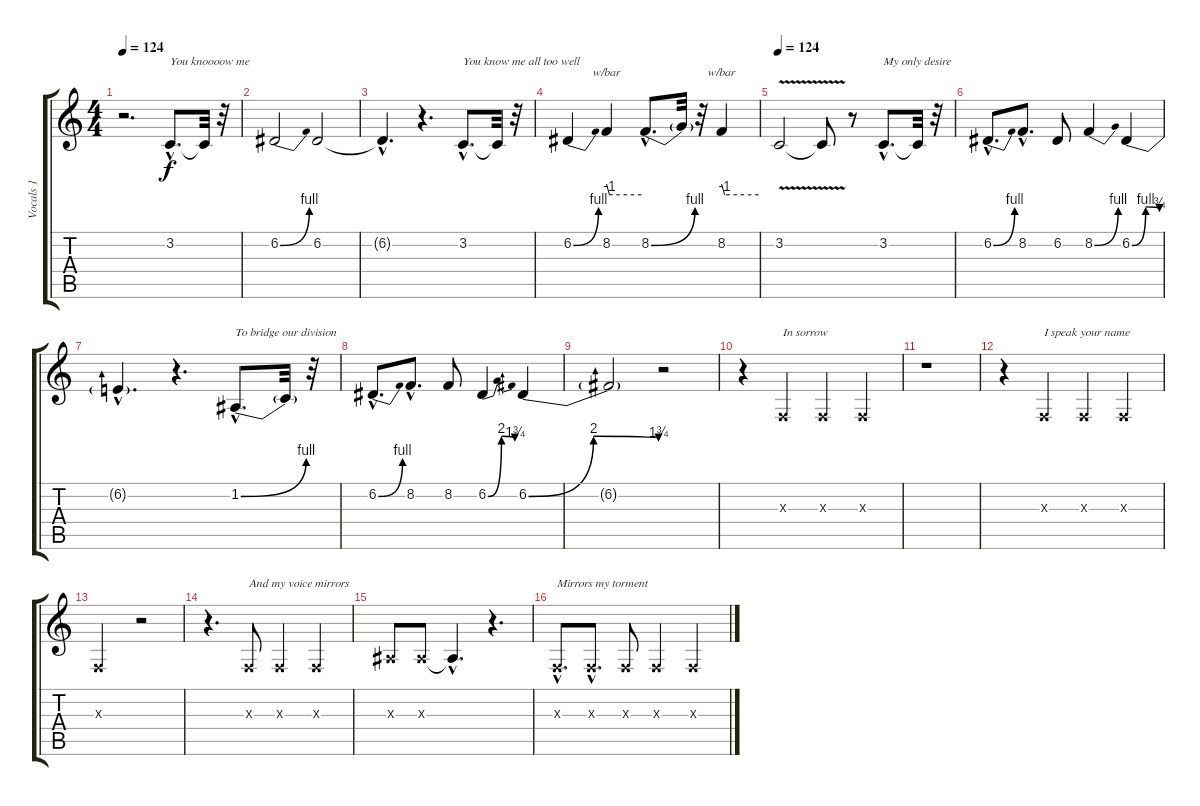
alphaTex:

\track ("Vocals 1 " "Vocals 1 ") {instrument oboe}
\staff {score tabs}
\tuning (D4 A3 F3 C3 G2 C2) {hide}
\ts (4 4)
\tempo 124
\clef g2
\ks c
r.2{d dy f} 3.2{hac}.8{d txt "You knoooow me"} 3.2{t}.32 r.32 |
6.2{be (bend 0 0 60 4)}.2 6.2.2 |
6.2{hac t}.4{d} r.4{d} 3.2{hac}.8{d txt "You know me all too well"} 3.2{t}.32 r.32 |
6.2{be (bend 0 0 60 4)}.4 8.2.4{tbe (custom default 0 0 5 -4 60 -4)} 8.2{be (bend 0 0 60 4) hac}.8{d} 8.2{t}.32 r.32 8.2.4{tbe (custom default 0 0 5 -4 60 -4)} |
\tempo 124
3.2{v}.2 3.2{t}.8 r.8 3.2{hac}.8{d txt "My only desire"} 3.2{t}.32 r.32 |
6.2{be (bend 0 0 60 4) hac}.8{d} 8.2{hac}.8{d} 6.2.8 8.2{be (bend 0 0 60 4)}.4 6.2{be (bendrelease 0 0 5 4 45 4 60 3)}.4 |
6.2{hac t}.4{d} r.4{d} 1.2{be (bend 0 0 60 4) hac}.8{d txt "To bridge our division"} 1.2{t}.32 r.32 |
6.2{be (bend 0 0 60 4) hac}.8{d} 8.2{hac}.8{d} 8.2.8 6.2{be (bendrelease 0 0 4 8 50 8 60 7)}.4 6.2{be (bendrelease 0 0 4 8 50 8 60 7)}.4 |
6.2{t}.2 r.2 |
r.4 0.3{x}.4{txt "In sorrow"} 0.3{x}.4 0.3{x}.4 |
r.1 |
r.4 0.3{x}.4{txt "I speak your name"} 0.3{x}.4 0.3{x}.4 |
0.3{x}.2 r.2 |
r.4{d} 0.3{x}.8{txt "And my voice mirrors"} 0.3{x}.4 0.3{x}.4 |
5.3{x}.8 5.3{x}.8 5.3{hac t}.4{d} r.4{d} |
0.3{hac x}.8{d txt "Mirrors my torment"} 0.3{hac x}.8{d} 0.3{x}.8 0.3{x}.4 0.3{x}.4
